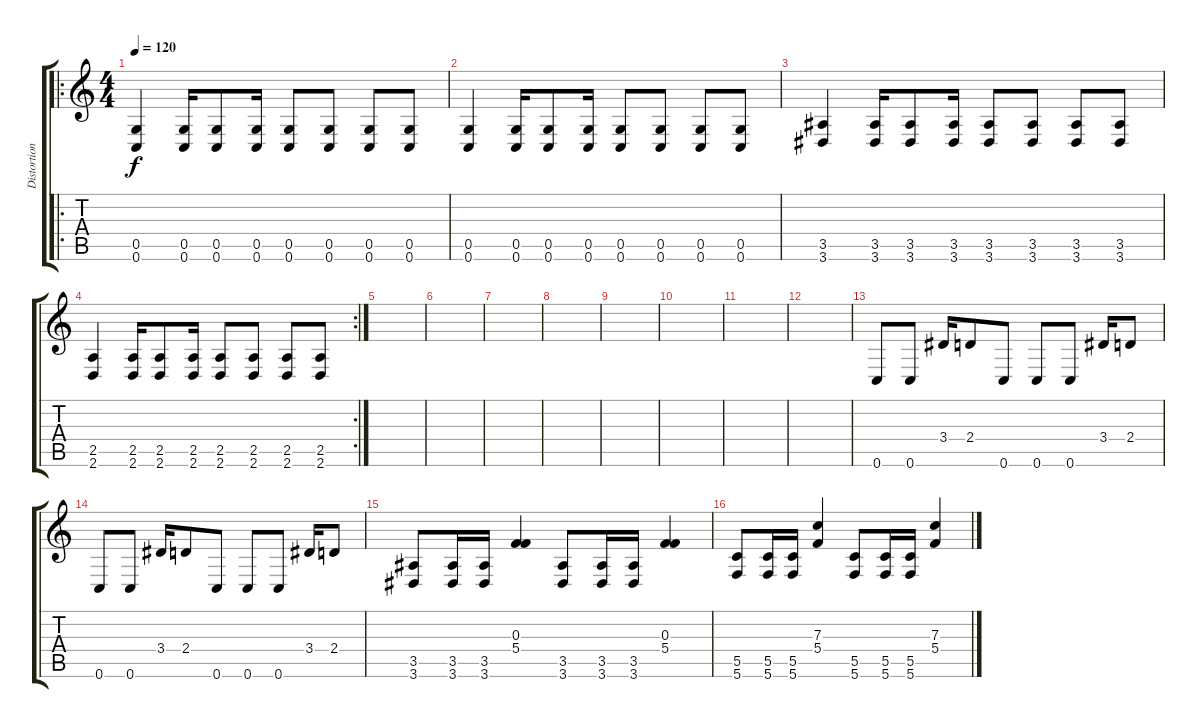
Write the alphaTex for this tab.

\track ("Distortion Guitar" "Distortion") {instrument overdrivenguitar}
\staff {score tabs}
\tuning (D4 A3 F3 C3 G2 C2) {hide}
\ro
\ts (4 4)
\tempo 120
\clef g2
\ks c
(0.5 0.6).4{dy f} (0.5 0.6).16 (0.5 0.6).8 (0.5 0.6).16 (0.5 0.6).8 (0.5 0.6).8 (0.5 0.6).8 (0.5 0.6).8 |
(0.5 0.6).4 (0.5 0.6).16 (0.5 0.6).8 (0.5 0.6).16 (0.5 0.6).8 (0.5 0.6).8 (0.5 0.6).8 (0.5 0.6).8 |
(3.5 3.6).4 (3.5 3.6).16 (3.5 3.6).8 (3.5 3.6).16 (3.5 3.6).8 (3.5 3.6).8 (3.5 3.6).8 (3.5 3.6).8 |
\rc 2
(2.5 2.6).4 (2.5 2.6).16 (2.5 2.6).8 (2.5 2.6).16 (2.5 2.6).8 (2.5 2.6).8 (2.5 2.6).8 (2.5 2.6).8 |
|
|
|
|
|
|
|
|
0.6.8 0.6.8 3.4.16 2.4.8 0.6.8 0.6.8 0.6.8 3.4.16 2.4.8 |
0.6.8 0.6.8 3.4.16 2.4.8 0.6.8 0.6.8 0.6.8 3.4.16 2.4.8 |
(3.5 3.6).8 (3.5 3.6).16 (3.5 3.6).16 (0.3 5.4).4 (3.5 3.6).8 (3.5 3.6).16 (3.5 3.6).16 (0.3 5.4).4 |
(5.5 5.6).8 (5.5 5.6).16 (5.5 5.6).16 (7.3 5.4).4 (5.5 5.6).8 (5.5 5.6).16 (5.5 5.6).16 (7.3 5.4).4
